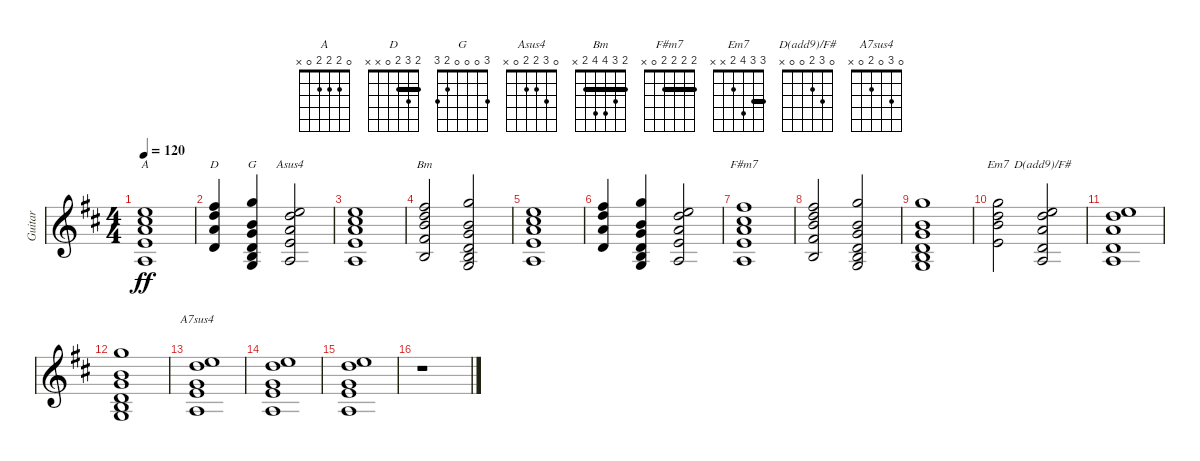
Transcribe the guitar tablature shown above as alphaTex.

\track ("Guitar" "Guitar") {instrument acousticguitarsteel}
\staff {score}
\tuning (E4 B3 G3 D3 A2 E2) {hide}
\chord ("A" 0 2 2 2 0 x)
\chord ("D" 2 3 2 0 x x) {barre 2}
\chord ("G" 3 0 0 0 2 3)
\chord ("Asus4" 0 3 2 2 0 x)
\chord ("Bm" 2 3 4 4 2 x) {barre 2}
\chord ("F#m7" 2 2 2 2 0 x) {barre 2}
\chord ("Em7" 3 3 4 2 x x) {barre 3}
\chord ("D(add9)/F#" 0 3 2 0 0 x)
\chord ("A7sus4" 0 3 0 2 0 x)
\ts (4 4)
\tempo 120
\clef g2
\ks d
(0.1 2.2 2.3 2.4 0.5).1{ch "A" dy ff} |
(2.1 3.2 2.3 0.4).4{ch "D"} (3.1 0.2 0.3 0.4 2.5 3.6).4{ch "G"} (0.1 3.2 2.3 2.4 0.5).2{ch "Asus4"} |
(0.1 2.2 2.3 2.4 0.5).1 |
(2.1 3.2 4.3 4.4 2.5).2{ch "Bm"} (3.1 0.2 0.3 0.4 2.5 3.6).2 |
(0.1 2.2 2.3 2.4 0.5).1 |
(2.1 3.2 2.3 0.4).4 (3.1 0.2 0.3 0.4 2.5 3.6).4 (0.1 3.2 2.3 2.4 0.5).2 |
(2.1 2.2 2.3 2.4 0.5).1{ch "F#m7"} |
(2.1 3.2 4.3 4.4 2.5).2 (3.1 0.2 0.3 0.4 2.5 3.6).2 |
(3.1 0.2 0.3 0.4 2.5 3.6).1 |
(3.1 3.2 4.3 2.4).2{ch "Em7"} (0.1 3.2 2.3 0.4 0.5).2{ch "D(add9)/F#"} |
(0.1 3.2 2.3 0.4 0.5).1 |
(3.1 0.2 0.3 0.4 2.5 3.6).1 |
(0.1 3.2 0.3 2.4 0.5).1{ch "A7sus4"} |
(0.1 3.2 0.3 2.4 0.5).1 |
(0.1 3.2 0.3 2.4 0.5).1 |
r.1
